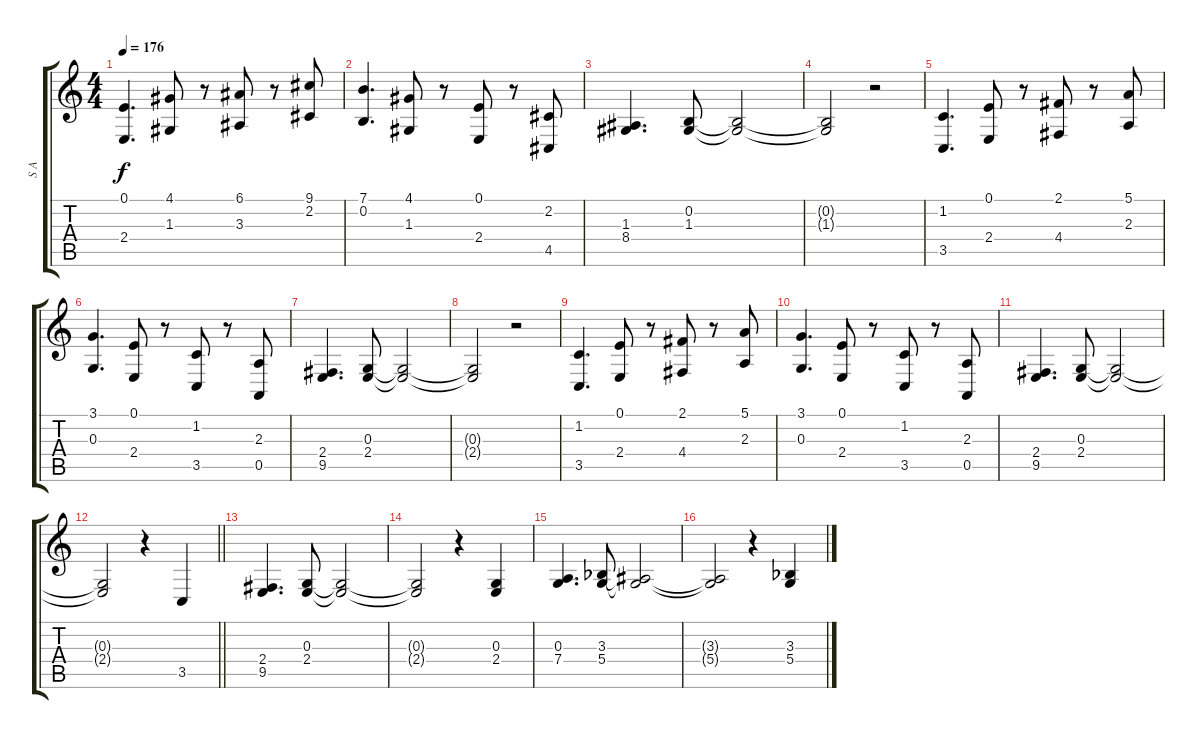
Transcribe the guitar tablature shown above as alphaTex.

\track ("S A" "S A") {instrument voiceoohs}
\staff {score tabs}
\tuning (E4 B3 G3 D3 A2 E2) {hide}
\ts (4 4)
\tempo 176
\clef g2
\ks c
(0.1 2.4).4{d dy f} (4.1 1.3).8 r.8 (6.1 3.3).8 r.8 (9.1 2.2).8 |
(7.1 0.2).4{d} (4.1 1.3).8 r.8 (0.1 2.4).8 r.8 (2.2 4.5).8 |
(1.3 8.4).4{d} (0.2 1.3).8 (0.2{t} 1.3{t}).2 |
(0.2{t} 1.3{t}).2 r.2 |
(1.2 3.5).4{d} (0.1 2.4).8 r.8 (2.1 4.4).8 r.8 (5.1 2.3).8 |
(3.1 0.3).4{d} (0.1 2.4).8 r.8 (1.2 3.5).8 r.8 (2.3 0.5).8 |
(2.4 9.5).4{d} (0.3 2.4).8 (0.3{t} 2.4{t}).2 |
(0.3{t} 2.4{t}).2 r.2 |
(1.2 3.5).4{d} (0.1 2.4).8 r.8 (2.1 4.4).8 r.8 (5.1 2.3).8 |
(3.1 0.3).4{d} (0.1 2.4).8 r.8 (1.2 3.5).8 r.8 (2.3 0.5).8 |
(2.4 9.5).4{d} (0.3 2.4).8 (0.3{t} 2.4{t}).2 |
\barLineRight lightlight
(0.3{t} 2.4{t}).2 r.4 3.5.4 |
(2.4 9.5).4{d} (0.3 2.4).8 (0.3{t} 2.4{t}).2 |
(0.3{t} 2.4{t}).2 r.4 (0.3 2.4).4 |
(0.3 7.4).4{d} (3.3{acc b} 5.4).8 (3.3{t} 5.4{t}).2 |
(3.3{t} 5.4{t}).2 r.4 (3.3{acc b} 5.4).4
